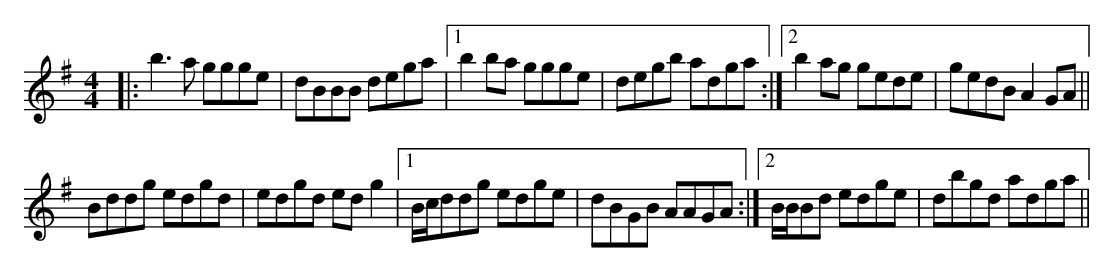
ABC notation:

X:1
M:4/4
K:G
|:b3a ggge|dBBB dega|1 b2ba ggge|degb adga:|2 b2 ag gede|gedB A2GA||
Bddg edgd|edgd edg2|1 B/c/ddg edge|dBGB AAGA:|2 B/B/Bd edge|dbgd adga||
